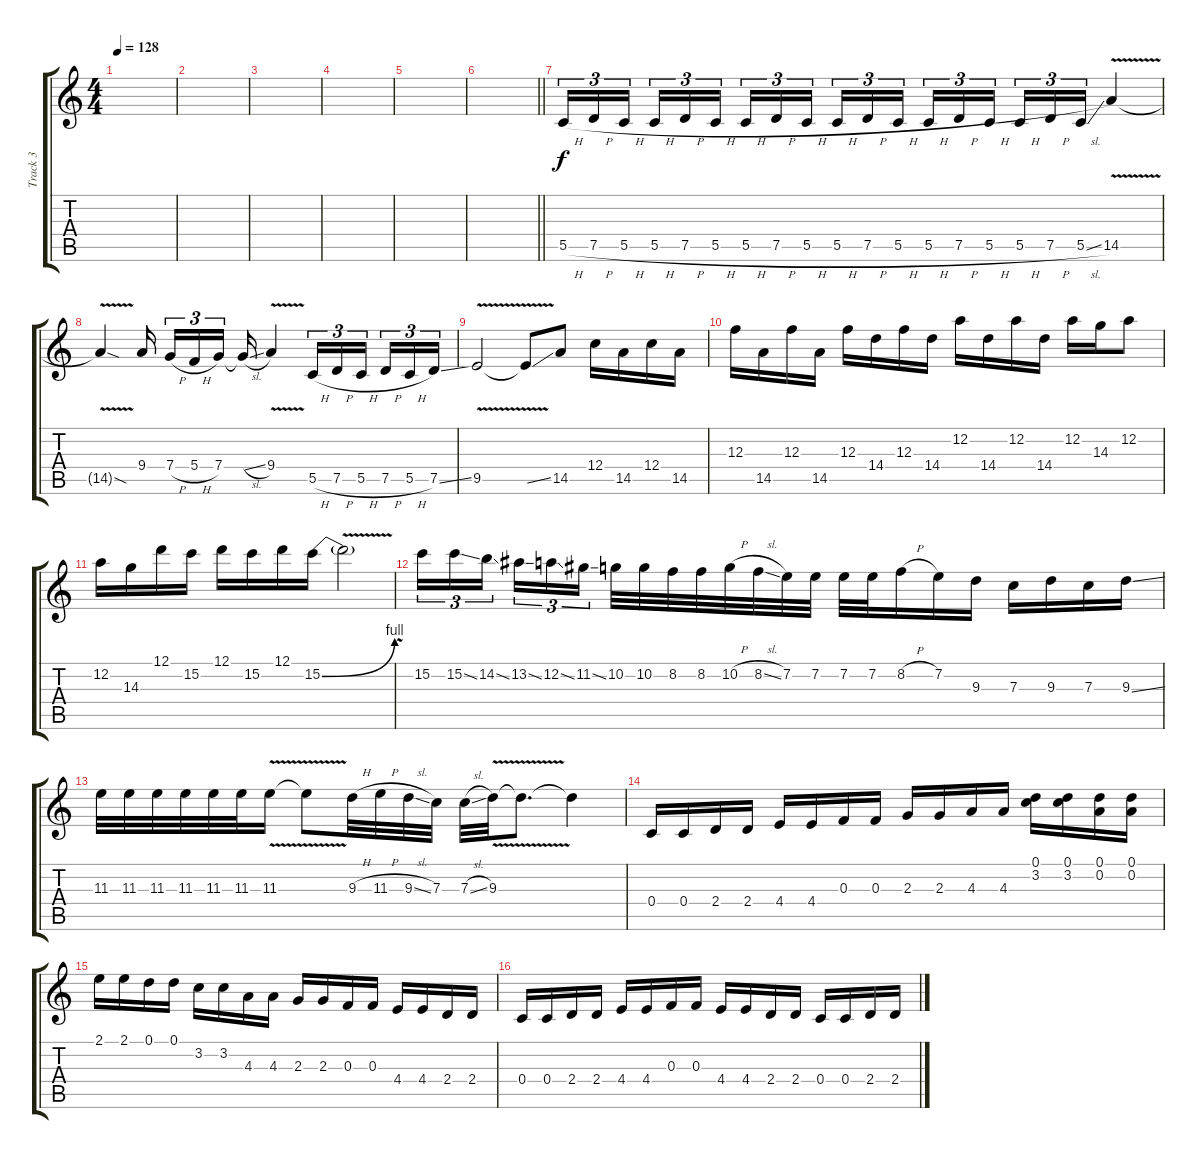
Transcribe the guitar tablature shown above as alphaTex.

\track ("Track 3" "Track 3") {instrument distortionguitar}
\staff {score tabs}
\tuning (D4 A3 F3 C3 G2 D2) {hide}
\ts (4 4)
\tempo 128
\clef g2
\ks c
|
|
|
|
|
\barLineRight lightlight
|
\section ("" "")
5.5{h}.16{tu (3 2)} 7.5{h}.16{tu (3 2)} 5.5{h}.16{tu (3 2) beam splitsecondary} 5.5{h}.16{tu (3 2)} 7.5{h}.16{tu (3 2)} 5.5{h}.16{tu (3 2)} 5.5{h}.16{tu (3 2)} 7.5{h}.16{tu (3 2)} 5.5{h}.16{tu (3 2) beam splitsecondary} 5.5{h}.16{tu (3 2)} 7.5{h}.16{tu (3 2)} 5.5{h}.16{tu (3 2)} 5.5{h}.16{tu (3 2)} 7.5{h}.16{tu (3 2)} 5.5{h}.16{tu (3 2) beam splitsecondary} 5.5{h}.16{tu (3 2)} 7.5{h}.16{tu (3 2)} 5.5{sl}.16{tu (3 2)} 14.5{v}.4 |
14.5{sod t}.4 9.4.16{beam splitsecondary} 7.4{h}.16{tu (3 2)} 5.4{h}.16{tu (3 2)} 7.4.16{tu (3 2) beam splitsecondary} 7.4{sl t}.16 9.4{v}.4 5.5{h}.16{tu (3 2)} 7.5{h}.16{tu (3 2)} 5.5{h}.16{tu (3 2) beam splitsecondary} 7.5{h}.16{tu (3 2)} 5.5{h}.16{tu (3 2)} 7.5{ss}.16{tu (3 2)} |
9.5{v}.2 9.5{ss t}.8 14.5.8 12.4.16 14.5.16 12.4.16 14.5.16 |
12.3.16 14.5.16 12.3.16 14.5.16 12.3.16 14.4.16 12.3.16 14.4.16 12.2.16 14.4.16 12.2.16 14.4.16 12.2.16 14.3.16 12.2.8 |
12.2.16 14.3.16 12.1.16 15.2.16 12.1.16 15.2.16 12.1.16 15.2{be (bend 0 0 60 4)}.16 15.2{v t}.2 |
15.2.16{tu (3 2)} 15.2{ss}.16{tu (3 2)} 14.2{ss}.16{tu (3 2) beam splitsecondary} 13.2{ss}.16{tu (3 2)} 12.2{ss}.16{tu (3 2)} 11.2{ss}.16{tu (3 2)} 10.2.32 10.2.32 8.2.32 8.2.32 10.2{h}.32 8.2{sl}.32 7.2.32 7.2.32 7.2.32 7.2.32 8.2{h}.16 7.2.16 9.3.16 7.3.16 9.3.16 7.3.16 9.3{ss}.16 |
11.3.32 11.3.32 11.3.32 11.3.32 11.3.32 11.3.32 11.3{v}.16 11.3{t}.8 9.3{h}.32 11.3{h}.32 9.3{sl}.32 7.3.32 7.3{sl}.32 9.3{v}.32 9.3{t}.8{d} 9.3{t}.4 |
0.4.16 0.4.16 2.4.16 2.4.16 4.4.16 4.4.16 0.3.16 0.3.16 2.3.16 2.3.16 4.3.16 4.3.16 (0.1 3.2).16 (0.1 3.2).16 (0.1 0.2).16 (0.1 0.2).16 |
2.1.16 2.1.16 0.1.16 0.1.16 3.2.16 3.2.16 4.3.16 4.3.16 2.3.16 2.3.16 0.3.16 0.3.16 4.4.16 4.4.16 2.4.16 2.4.16 |
0.4.16 0.4.16 2.4.16 2.4.16 4.4.16 4.4.16 0.3.16 0.3.16 4.4.16 4.4.16 2.4.16 2.4.16 0.4.16 0.4.16 2.4.16 2.4.16
